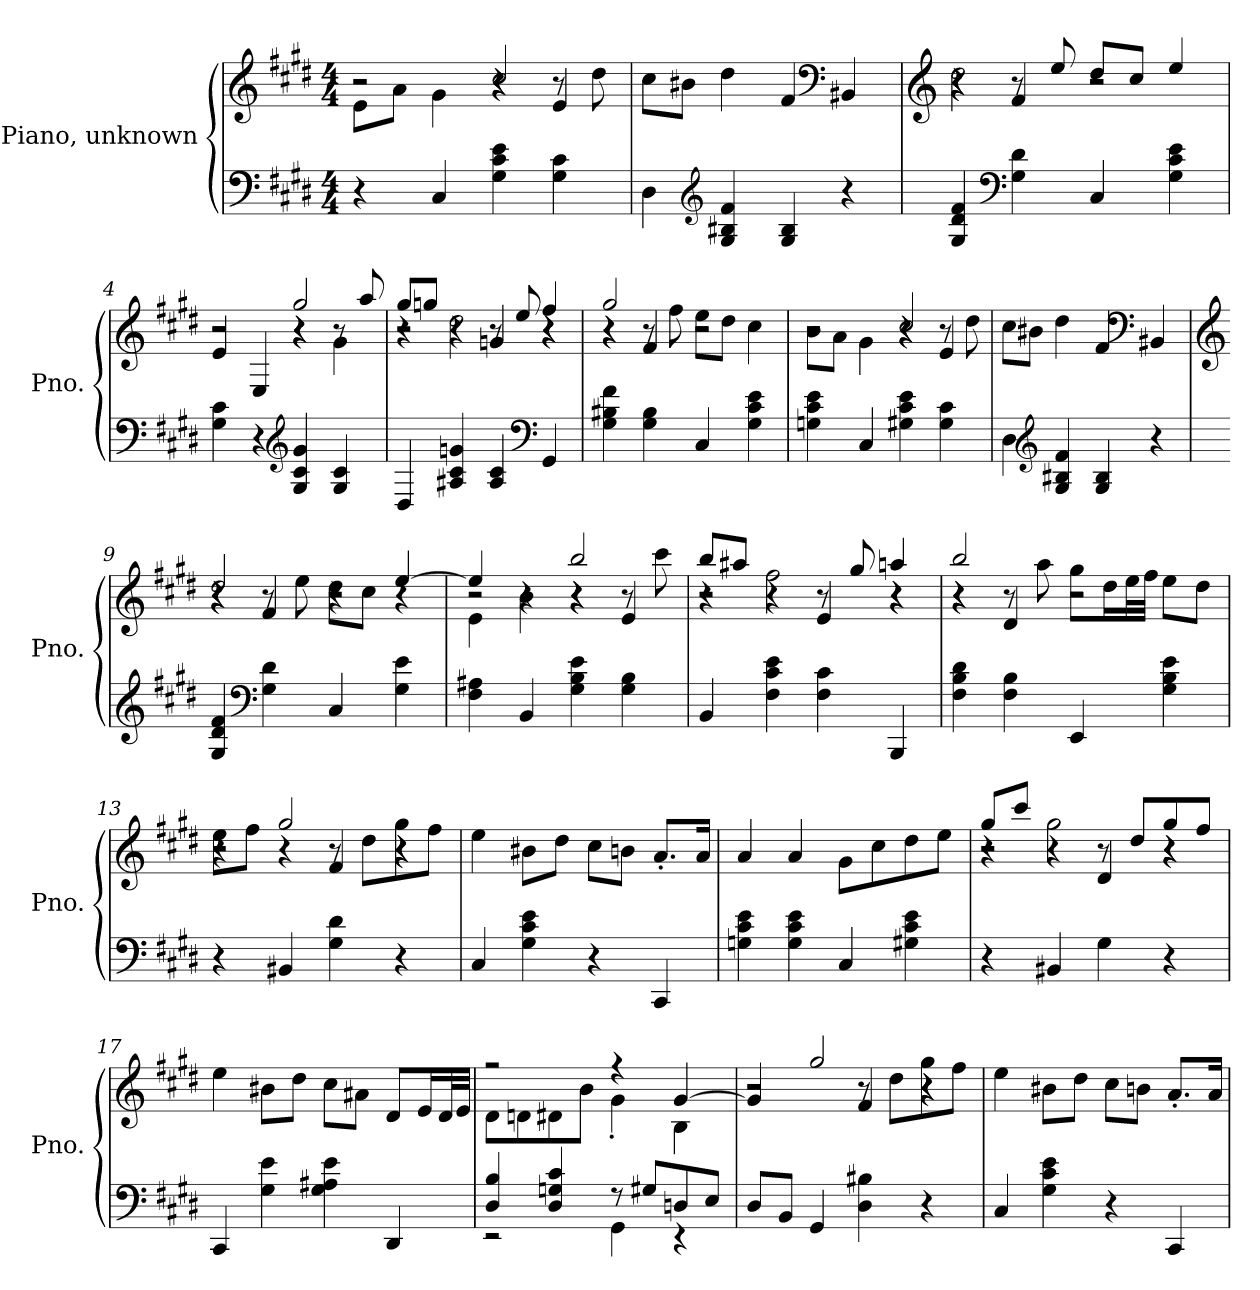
**kern	**kern
*part1	*part1
*staff2	*staff1
*I"Piano, unknown	*
*I'Pno.	*
*clefF4	*clefG2
*k[f#c#g#d#]	*k[f#c#g#d#]
*M4/4	*M4/4
*MM120	*MM120
=1	=1
*	*^
*	*	*^
4r	2r	8e\L	2r
.	.	8a\J	.
4C#/	.	4g#\	.
4G#\ 4c#\ 4e\	2cc#/	4r	4r
4G#\ 4c#\	.	8r	4e/
.	.	8dd#\	.
*	*v	*v	*v
=2	=2
4D#\	8cc#\L
.	8b#X\J
*clefG2	*
4G#/ 4B#X/ 4f#/	4dd#\
4G#/ 4B#/	4f#/
*	*clefF4
4r	4BB#X/
=3	=3
*	*clefG2
*	*^
*	*	*^
4G#/ 4d#/ 4f#/	4r	2dd#\	4r
*clefF4	*	*	*
4G#\ 4d#\	8r	.	4f#/
.	8ee/	.	.
4C#/	8dd#/L	2r	2r
.	8cc#/J	.	.
4G#\ 4c#\ 4e\	4ee/	.	.
=4	=4	=4	=4
4G#\ 4c#\	2r	2r	4e/
4r	.	.	4E/
*clefG2	*	*	*
4G#/ 4c#/ 4g#/	2gg#/	4r	4r
4G#/ 4c#/	.	4g#\	8r
.	.	.	8aa/
!!LO:LB:g=z	!!	!!
=5	=5	=5	=5
4D#/	8gg#/L	4r	2r
.	8ggn/J	.	.
4A#X/ 4c#/ 4gn/	4r	2dd#\	.
4A#/ 4c#/	8r	.	4gn/
.	8ee/	.	.
*clefF4	*	*	*
4GG#/	4ff#/	4r	4r
=6	=6	=6	=6
4G#\ 4B#X\ 4f#\	2gg#/	4r	4r
4G#\ 4B#\	.	8r	4f#/
.	.	8ff#\	.
4C#/	2r	8ee\L	2r
.	.	8dd#\J	.
4G#\ 4c#\ 4e\	.	4cc#\	.
=7	=7	=7	=7
4Gn\ 4c#\ 4e\	2r	8b\L	2r
.	.	8a\J	.
4C#/	.	4g#\	.
4G#X\ 4c#\ 4e\	2cc#/	4r	4r
4G#\ 4c#\	.	8r	4e/
.	.	8dd#\	.
*	*v	*v	*v
=8	=8
4D#\	8cc#\L
.	8b#X\J
*clefG2	*
4G#/ 4B#X/ 4f#/	4dd#\
4G#/ 4B#/	4f#/
*	*clefF4
4r	4BB#X/
!!LO:LB:g=z
=9	=9
*	*clefG2
*	*^
*	*	*^
4G#/ 4d#/ 4f#/	2dd#/	4r	4r
*clefF4	*	*	*
4G#\ 4d#\	.	8r	4f#/
.	.	8ee\	.
4C#/	4r	8dd#\L	2r
.	.	8cc#\J	.
4G#\ 4e\	[4ee/	4r	.
=10	=10	=10	=10
4F#\ 4A#X\	4ee/]	4e\	2r
4BB/	4r	4b\	.
4G#\ 4B\ 4e\	2bb/	4r	4r
4G#\ 4B\	.	8r	4e/
.	.	8ccc#\	.
=11	=11	=11	=11
4BB/	8bb/L	4r	2r
.	8aa#X/J	.	.
4F#\ 4c#\ 4e\	4r	2ff#\	.
4F#\ 4c#\	8r	.	4e/
.	8gg#/	.	.
4BBB/	4aan/	4r	4r
=12	=12	=12	=12
4F#\ 4B\ 4d#\	2bb/	4r	4r
4F#\ 4B\	.	8r	4d#/
.	.	8aa\	.
4EE/	2r	8gg#\L	2r
.	.	16dd#\L	.
.	.	32ee\L	.
.	.	32ff#\JJJ	.
4G#\ 4B\ 4e\	.	8ee\L	.
.	.	8dd#\J	.
=13	=13	=13	=13
4r	4r	8ee\L	2r
.	.	8ff#\J	.
4BB#X/	2gg#/	4r	.
4G#\ 4d#\	.	8r	4f#/
.	.	8dd#\L	.
4r	4r	8gg#\	4r
.	.	8ff#\J	.
*	*v	*v	*v
!!LO:LB:g=z
=14	=14
4C#/	4ee\
4G#\ 4c#\ 4e\	8b#X\L
.	8dd#\J
4r	8cc#\L
.	8bn\J
4CC#/	8.a'/L
.	16a/Jk
=15	=15
4Gn\ 4c#\ 4e\	4a/
4G\ 4c#\ 4e\	4a/
4C#/	8g#\L
.	8cc#\
4G#X\ 4c#\ 4e\	8dd#\
.	8ee\J
=16	=16
*	*^
*	*	*^
4r	8gg#/L	4r	2r
.	8ccc#/J	.	.
4BB#X/	4r	2gg#\	.
4G#\	8r	.	4d#/
.	8dd#/L	.	.
4r	8gg#/	4r	4r
.	8ff#/J	.	.
*	*v	*v	*v
=17	=17
4CC#/	4ee\
4G#\ 4e\	8b#X\L
.	8dd#\J
4G#\ 4A#X\ 4e\	8cc#\L
.	8a#X\J
4DD#/	8d#/L
.	16e/L
.	32d#/L
.	32e/JJJ
!!LO:LB:g=z
=18	=18
*^	*^
4D#/ 4B/	2r	2r	8d#\L
.	.	.	8dn\
4D#/ 4Gn/ 4c#/	.	.	8d#X\
.	.	.	8b\J
8r	4GG#\	4r	4g#'\
8G#X/L	.	.	.
8Dn/	4r	[4g#/	4B\
8E/J	.	.	.
*v	*v	*	*
=19	=19	=19
*	*	*^
8D#/L	4g#/]	2r	2r
8BB/J	.	.	.
4GG#/	2gg#/	.	.
4D#\ 4B#X\	.	8r	4f#/
.	.	8dd#\L	.
4r	4r	8gg#\	4r
.	.	8ff#\J	.
*	*v	*v	*v
=20	=20
4C#/	4ee\
4G#\ 4c#\ 4e\	8b#X\L
.	8dd#\J
4r	8cc#\L
.	8bn\J
4CC#/	8.a'/L
.	16a/Jk
=	=
*-	*-
